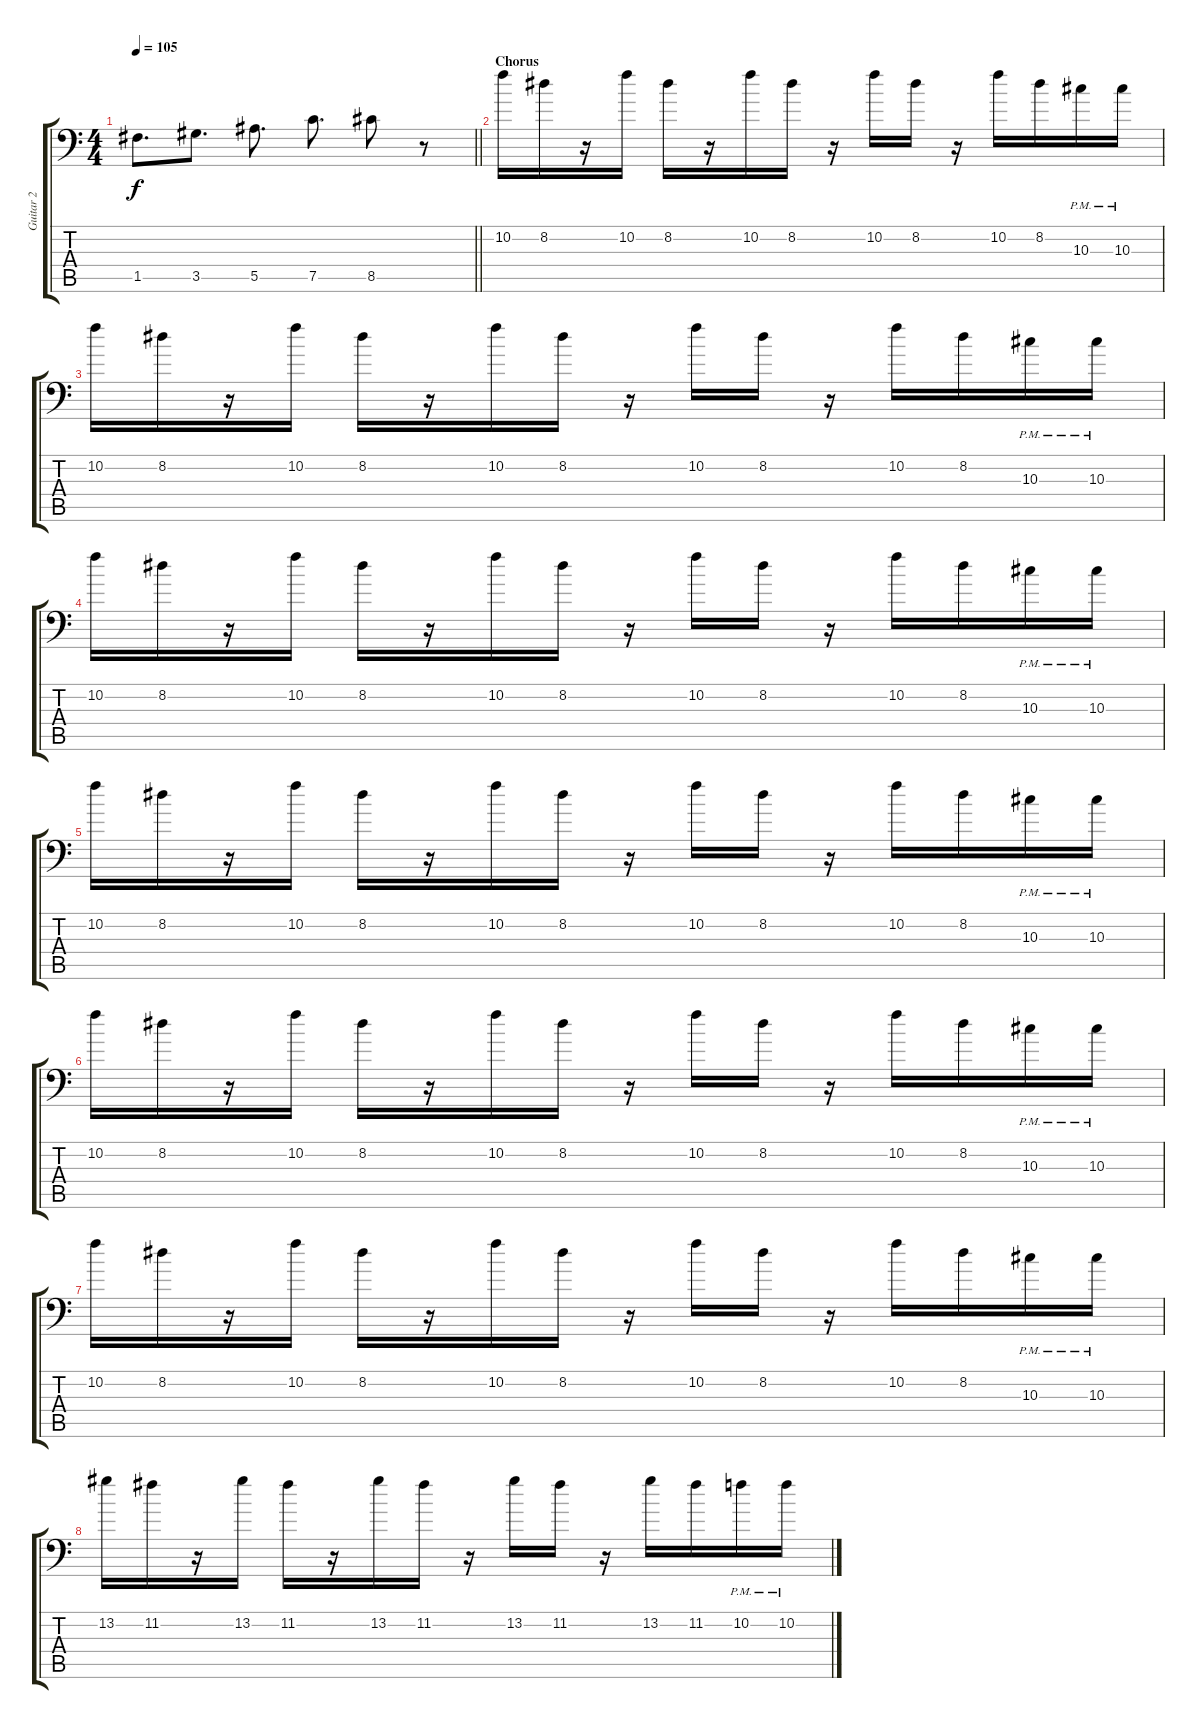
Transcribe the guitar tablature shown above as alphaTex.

\track ("Guitar 2" "Guitar 2") {instrument distortionguitar}
\staff {score tabs}
\tuning (C4 G3 Eb3 Bb2 F2 Bb1) {hide}
\ts (4 4)
\tempo 105
\clef f4
\barLineRight lightlight
\ks c
1.5.8{d dy f} 3.5.8{d} 5.5.8{d} 7.5.8{d} 8.5.8 r.8 |
\section ("" "Chorus")
10.2.16 8.2.16 r.16 10.2.16 8.2.16 r.16 10.2.16 8.2.16 r.16 10.2.16 8.2.16 r.16 10.2.16 8.2.16 10.3{pm}.16 10.3{pm}.16 |
10.2.16 8.2.16 r.16 10.2.16 8.2.16 r.16 10.2.16 8.2.16 r.16 10.2.16 8.2.16 r.16 10.2.16 8.2.16 10.3{pm}.16 10.3{pm}.16 |
10.2.16 8.2.16 r.16 10.2.16 8.2.16 r.16 10.2.16 8.2.16 r.16 10.2.16 8.2.16 r.16 10.2.16 8.2.16 10.3{pm}.16 10.3{pm}.16 |
10.2.16 8.2.16 r.16 10.2.16 8.2.16 r.16 10.2.16 8.2.16 r.16 10.2.16 8.2.16 r.16 10.2.16 8.2.16 10.3{pm}.16 10.3{pm}.16 |
10.2.16 8.2.16 r.16 10.2.16 8.2.16 r.16 10.2.16 8.2.16 r.16 10.2.16 8.2.16 r.16 10.2.16 8.2.16 10.3{pm}.16 10.3{pm}.16 |
10.2.16 8.2.16 r.16 10.2.16 8.2.16 r.16 10.2.16 8.2.16 r.16 10.2.16 8.2.16 r.16 10.2.16 8.2.16 10.3{pm}.16 10.3{pm}.16 |
13.2.16 11.2.16 r.16 13.2.16 11.2.16 r.16 13.2.16 11.2.16 r.16 13.2.16 11.2.16 r.16 13.2.16 11.2.16 10.2{pm}.16 10.2{pm}.16
